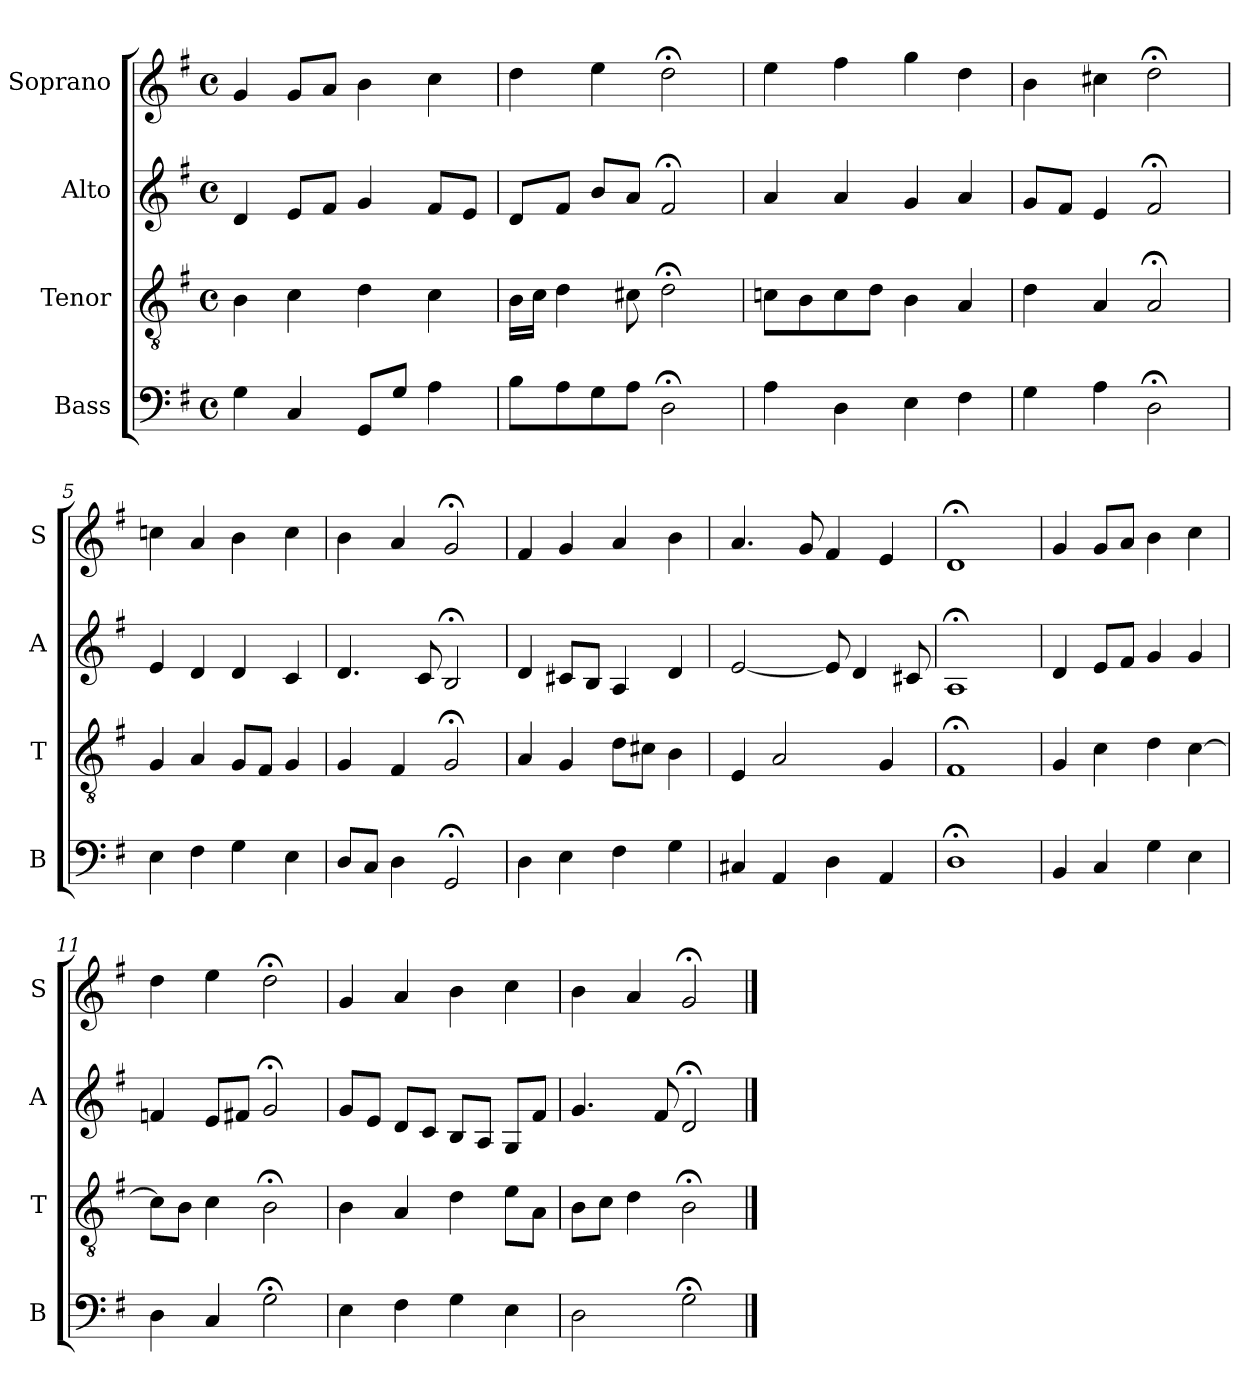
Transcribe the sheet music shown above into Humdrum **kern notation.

**kern	**kern	**kern	**kern
*part4	*part3	*part2	*part1
*staff4	*staff3	*staff2	*staff1
*I"Bass	*I"Tenor	*I"Alto	*I"Soprano
*I'B	*I'T	*I'A	*I'S
*clefF4	*clefGv2	*clefG2	*clefG2
*k[f#]	*k[f#]	*k[f#]	*k[f#]
*G:	*G:	*G:	*G:
*M4/4	*M4/4	*M4/4	*M4/4
*met(c)	*met(c)	*met(c)	*met(c)
*MM100	*MM100	*MM100	*MM100
=1	=1	=1	=1
4G	4B	4d	4g
4C	4c	8eL	8gL
.	.	8f#J	8aJ
8GGL	4d	4g	4b
8GJ	.	.	.
4A	4c	8f#L	4cc
.	.	8eJ	.
=2	=2	=2	=2
8BL	16BLL	8dL	4dd
.	16cJJ	.	.
8A	4d	8f#J	.
8G	.	8bL	4ee
8AJ	8c#X	8aJ	.
2D;<	2d;<	2f#;<	2dd;<
=3	=3	=3	=3
4A	8cnL	4a	4ee
.	8B	.	.
4D	8c	4a	4ff#
.	8dJ	.	.
4E	4B	4g	4gg
4F#	4A	4a	4dd
=4	=4	=4	=4
4G	4d	8gL	4b
.	.	8f#J	.
4A	4A	4e	4cc#X
2D;<	2A;<	2f#;<	2dd;<
=5	=5	=5	=5
4E	4G	4e	4ccn
4F#	4A	4d	4a
4G	8GL	4d	4b
.	8F#J	.	.
4E	4G	4c	4cc
=6	=6	=6	=6
8DL	4G	4.d	4b
8CJ	.	.	.
4D	4F#	.	4a
.	.	8c	.
2GG;<	2G;<	2B;<	2g;<
=7	=7	=7	=7
4D	4A	4d	4f#
4E	4G	8c#XL	4g
.	.	8BJ	.
4F#	8dL	4A	4a
.	8c#XJ	.	.
4G	4B	4d	4b
=8	=8	=8	=8
4C#X	4E	[2e	4.a
4AA	2A	.	.
.	.	.	8g
4D	.	8e]	4f#
.	.	4d	.
4AA	4G	.	4e
.	.	8c#X	.
=9	=9	=9	=9
1D;<	1F#;<i	1A;<	1d;<i
=10	=10	=10	=10
4BBi	4Gi	4d	4gi
4Ci	4ci	8eL	8gL
.	.	8f#J	8aJ
4G	4d	4g	4b
4E	[4c	4g	4cc
=11	=11	=11	=11
4D	8cL]	4fn	4dd
.	8BJ	.	.
4C	4c	8eL	4ee
.	.	8f#XJ	.
2G;<	2B;<	2g;<	2dd;<
=12	=12	=12	=12
4E	4B	8gL	4g
.	.	8eJ	.
4F#	4A	8dL	4a
.	.	8cJ	.
4G	4d	8BL	4b
.	.	8AJ	.
4E	8eL	8GL	4cc
.	8AJ	8f#J	.
=13	=13	=13	=13
2D	8BL	4.g	4b
.	8cJ	.	.
.	4d	.	4a
.	.	8f#	.
2G;<	2B;<	2d;<	2g;<
==	==	==	==
*-	*-	*-	*-
